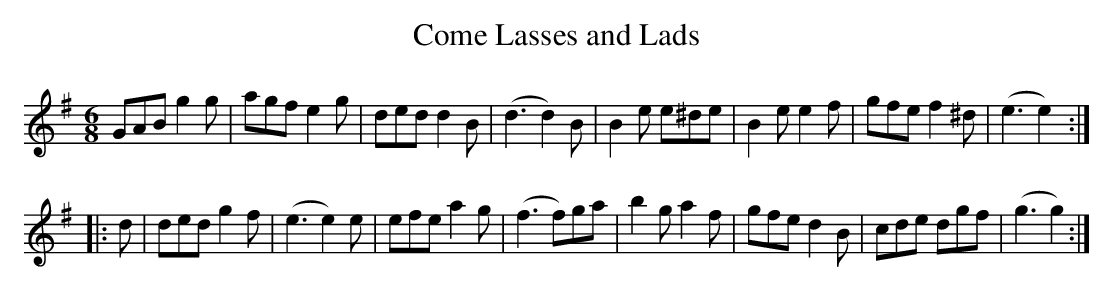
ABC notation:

X:1
T:Come Lasses and Lads
M:6/8
L:1/8
K:G
GAB g2g | agf e2g | ded d2B | (d3 d2) B | B2e e^de | B2e e2f | gfe f2^d | (e3e2) :|
|: d | ded g2f | (e3e2)e | efe a2g | (f3 f)ga | b2g a2f | gfe d2B | cde dgf | (g3g2) :|
